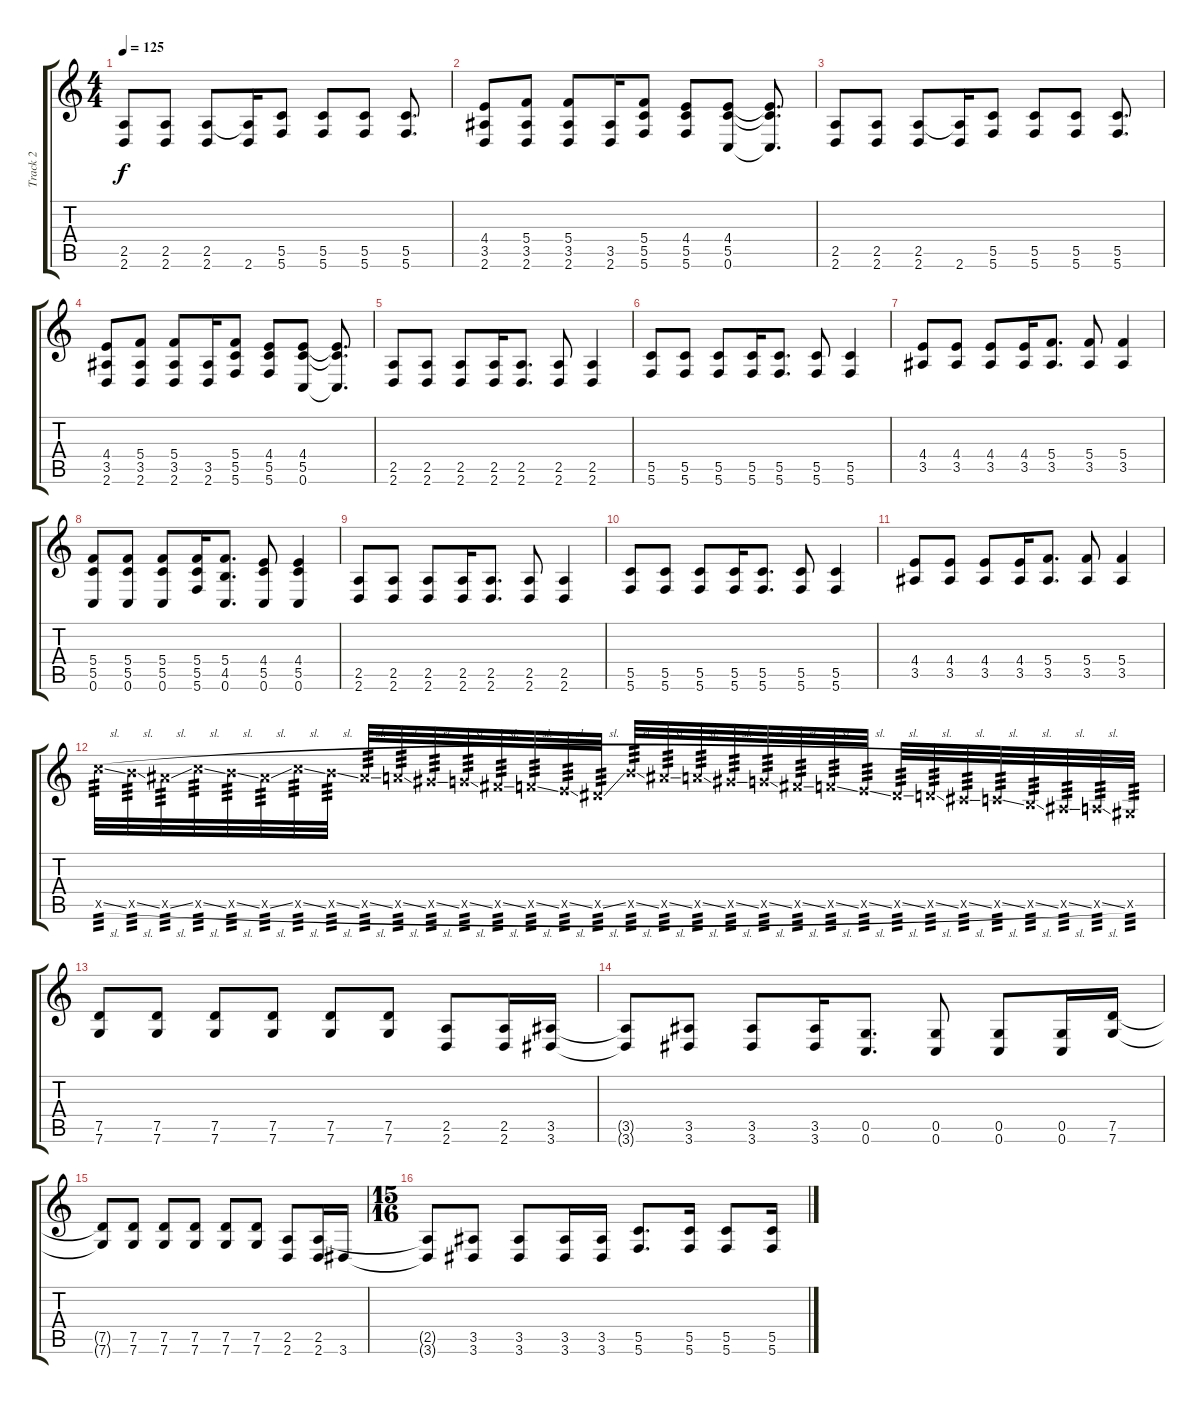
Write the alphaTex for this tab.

\track ("Track 2" "Track 2") {instrument distortionguitar}
\staff {score tabs}
\tuning (D4 A3 F3 C3 G2 C2) {hide}
\ts (4 4)
\tempo 125
\clef g2
\ks c
(2.5 2.6).8{dy f} (2.5 2.6).8 (2.5 2.6).8 (2.5{t} 2.6).16 (5.5 5.6).8 (5.5 5.6).8 (5.5 5.6).8 (5.5 5.6).8{d} |
(4.4 3.5 2.6).8 (5.4 3.5 2.6).8 (5.4 3.5 2.6).8 (3.5 2.6).16 (5.4 5.5 5.6).8 (4.4 5.5 5.6).8 (4.4 5.5 0.6).8 (4.4{t} 5.5{t} 0.6{t}).8{d} |
(2.5 2.6).8 (2.5 2.6).8 (2.5 2.6).8 (2.5{t} 2.6).16 (5.5 5.6).8 (5.5 5.6).8 (5.5 5.6).8 (5.5 5.6).8{d} |
(4.4 3.5 2.6).8 (5.4 3.5 2.6).8 (5.4 3.5 2.6).8 (3.5 2.6).16 (5.4 5.5 5.6).8 (4.4 5.5 5.6).8 (4.4 5.5 0.6).8 (4.4{t} 5.5{t} 0.6{t}).8{d} |
(2.5 2.6).8 (2.5 2.6).8 (2.5 2.6).8 (2.5 2.6).16 (2.5 2.6).8{d} (2.5 2.6).8 (2.5 2.6).4 |
(5.5 5.6).8 (5.5 5.6).8 (5.5 5.6).8 (5.5 5.6).16 (5.5 5.6).8{d} (5.5 5.6).8 (5.5 5.6).4 |
(4.4 3.5).8 (4.4 3.5).8 (4.4 3.5).8 (4.4 3.5).16 (5.4 3.5).8{d} (5.4 3.5).8 (5.4 3.5).4 |
(5.4 5.5 0.6).8 (5.4 5.5 0.6).8 (5.4 5.5 0.6).8 (5.4 5.5 5.6).16 (5.4 4.5 0.6).8{d} (4.4 5.5 0.6).8 (4.4 5.5 0.6).4 |
(2.5 2.6).8 (2.5 2.6).8 (2.5 2.6).8 (2.5 2.6).16 (2.5 2.6).8{d} (2.5 2.6).8 (2.5 2.6).4 |
(5.5 5.6).8 (5.5 5.6).8 (5.5 5.6).8 (5.5 5.6).16 (5.5 5.6).8{d} (5.5 5.6).8 (5.5 5.6).4 |
(4.4 3.5).8 (4.4 3.5).8 (4.4 3.5).8 (4.4 3.5).16 (5.4 3.5).8{d} (5.4 3.5).8 (5.4 3.5).4 |
17.5{sl x}.32{tp 3 instrument guitarfretnoise} 16.5{sl x}.32{tp 3} 15.5{sl x}.32{tp 3} 17.5{sl x}.32{tp 3} 16.5{sl x}.32{tp 3} 15.5{sl x}.32{tp 3} 17.5{sl x}.32{tp 3} 16.5{sl x}.32{tp 3} 15.5{sl x}.32{tp 3} 14.5{sl x}.32{tp 3} 13.5{sl x}.32{tp 3} 12.5{sl x}.32{tp 3} 11.5{sl x}.32{tp 3} 10.5{sl x}.32{tp 3} 9.5{sl x}.32{tp 3} 8.5{sl x}.32{tp 3} 16.5{sl x}.32{tp 3} 15.5{sl x}.32{tp 3} 14.5{sl x}.32{tp 3} 13.5{sl x}.32{tp 3} 12.5{sl x}.32{tp 3} 11.5{sl x}.32{tp 3} 10.5{sl x}.32{tp 3} 9.5{sl x}.32{tp 3} 8.5{sl x}.32{tp 3} 7.5{sl x}.32{tp 3} 6.5{sl x}.32{tp 3} 5.5{sl x}.32{tp 3} 4.5{sl x}.32{tp 3} 3.5{sl x}.32{tp 3} 2.5{sl x}.32{tp 3} 1.5{x}.32{tp 3} |
(7.5 7.6).8{instrument distortionguitar} (7.5 7.6).8 (7.5 7.6).8 (7.5 7.6).8 (7.5 7.6).8 (7.5 7.6).8 (2.5 2.6).8 (2.5 2.6).16 (3.5 3.6).16 |
(3.5{t} 3.6{t}).8 (3.5 3.6).8 (3.5 3.6).8 (3.5 3.6).16 (0.5 0.6).8{d} (0.5 0.6).8 (0.5 0.6).8 (0.5 0.6).16 (7.5 7.6).16 |
(7.5{t} 7.6{t}).8 (7.5 7.6).8 (7.5 7.6).8 (7.5 7.6).8 (7.5 7.6).8 (7.5 7.6).8 (2.5 2.6).8 (2.5 2.6).16 3.6.16 |
\ts (15 16)
(2.5{t} 3.6{t}).8 (3.5 3.6).8 (3.5 3.6).8 (3.5 3.6).16 (3.5 3.6).16 (5.5 5.6).8{d} (5.5 5.6).16 (5.5 5.6).8 (5.5 5.6).16
